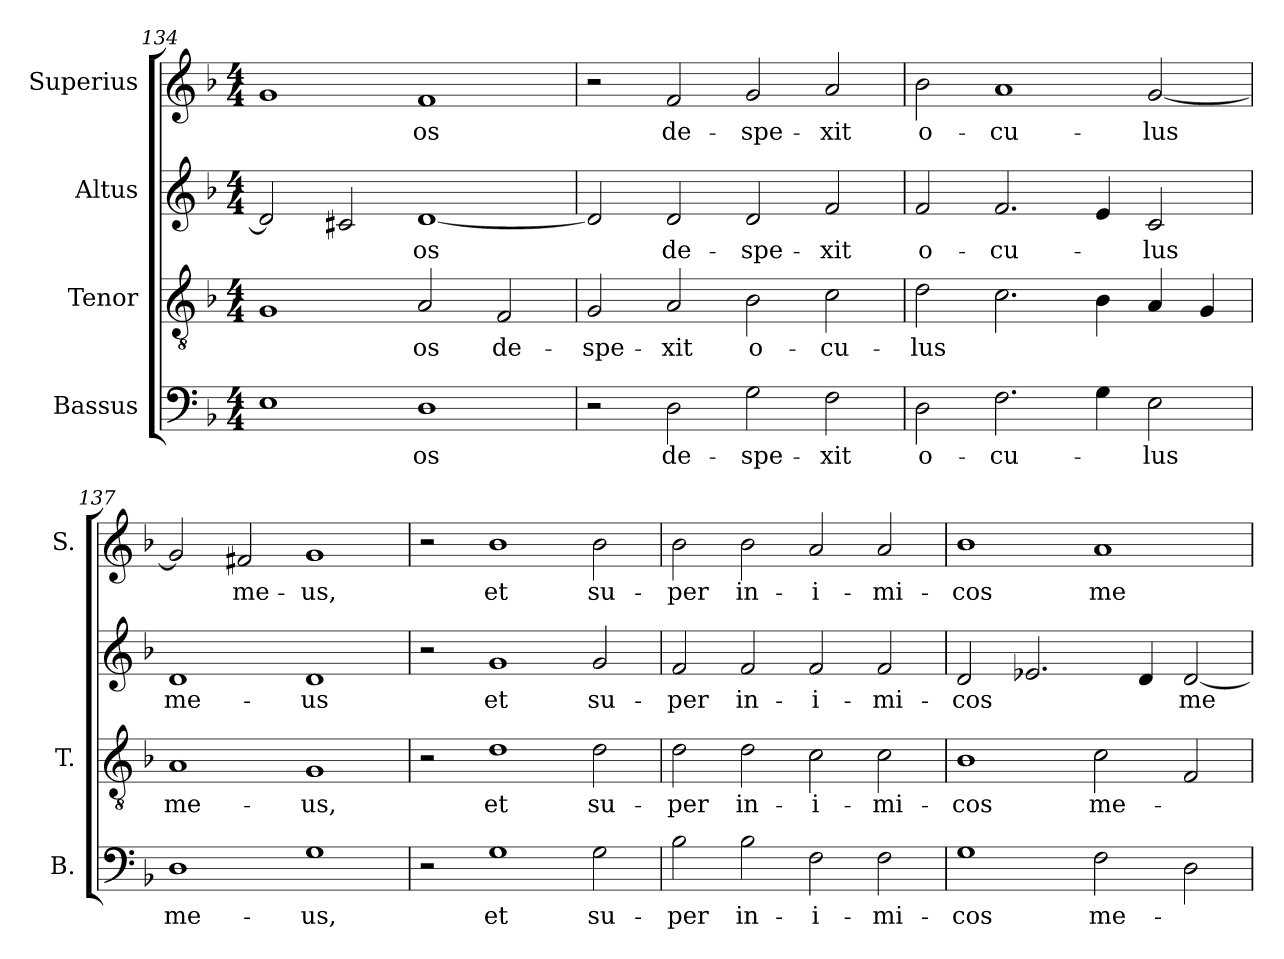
**kern	**text	**kern	**text	**kern	**text	**kern	**text
*part4	*part4	*part3	*part3	*part2	*part2	*part1	*part1
*staff4	*staff4	*staff3	*staff3	*staff2	*staff2	*staff1	*staff1
*I"Bassus	*	*I"Tenor	*	*I"Altus	*	*I"Superius	*
*I'B.	*	*I'T.	*	*	*	*I'S.	*
*clefF4	*	*clefGv2	*	*clefG2	*	*clefG2	*
*	*	*ITrd7c12	*	*	*	*	*
*k[b-]	*	*k[b-]	*	*k[b-]	*	*k[b-]	*
*F:	*	*F:	*	*F:	*	*F:	*
*M4/4	*	*M4/4	*	*M4/4	*	*M4/4	*
=134	=134	=134	=134	=134	=134	=134	=134
1Ei	.	1GGi	.	2di/]	.	1gi	.
.	.	.	.	2c#Xi/	.	.	.
!	!LO:LY:b:color=#000000	!	!	!	!	!	!
!	!	!	!LO:LY:b:color=#000000	!	!	!	!
!	!	!	!	!	!LO:LY:b:color=#000000	!	!
!	!	!	!	!	!	!	!LO:LY:b:color=#000000
1Di	-os	2AAi/	-os	[<1di	-os	1fi	-os
!	!	!	!LO:LY:b:color=#000000	!	!	!	!
.	.	2FFi/	de-	.	.	.	.
=135	=135	=135	=135	=135	=135	=135	=135
!	!	!	!LO:LY:b:color=#000000	!	!	!	!
2r	.	2GGi/	-spe-	2di/]	.	2r	.
!	!LO:LY:b:color=#000000	!	!	!	!	!	!
!	!	!	!LO:LY:b:color=#000000	!	!	!	!
!	!	!	!	!	!LO:LY:b:color=#000000	!	!
!	!	!	!	!	!	!	!LO:LY:b:color=#000000
2Di\	de-	2AAi/	-xit	2di/	de-	2fi/	de-
!	!LO:LY:b:color=#000000	!	!	!	!	!	!
!	!	!	!LO:LY:b:color=#000000	!	!	!	!
!	!	!	!	!	!LO:LY:b:color=#000000	!	!
!	!	!	!	!	!	!	!LO:LY:b:color=#000000
2Gi\	-spe-	2BB-i\	o-	2di/	-spe-	2gi/	-spe-
!	!LO:LY:b:color=#000000	!	!	!	!	!	!
!	!	!	!LO:LY:b:color=#000000	!	!	!	!
!	!	!	!	!	!LO:LY:b:color=#000000	!	!
!	!	!	!	!	!	!	!LO:LY:b:color=#000000
2Fi\	-xit	2Ci\	-cu-	2fi/	-xit	2ai/	-xit
=136	=136	=136	=136	=136	=136	=136	=136
!	!LO:LY:b:color=#000000	!	!	!	!	!	!
!	!	!	!LO:LY:b:color=#000000	!	!	!	!
!	!	!	!	!	!LO:LY:b:color=#000000	!	!
!	!	!	!	!	!	!	!LO:LY:b:color=#000000
2Di\	o-	2Di\	-lus	2fi/	o-	2b-i\	o-
!	!LO:LY:b:color=#000000	!	!	!	!	!	!
!	!	!	!	!	!LO:LY:b:color=#000000	!	!
!	!	!	!	!	!	!	!LO:LY:b:color=#000000
2.Fi\	-cu-	2.Ci\	.	2.fi/	-cu-	1ai	-cu-
4Gi\	.	4BB-i\	.	4ei/	.	.	.
!	!LO:LY:b:color=#000000	!	!	!	!	!	!
!	!	!	!	!	!LO:LY:b:color=#000000	!	!
!	!	!	!	!	!	!	!LO:LY:b:color=#000000
2Ei\	-lus	4AAi/	.	2ci/	-lus	[<2gi/	-lus
.	.	4GGi/	.	.	.	.	.
!!LO:PB:g=z
=137	=137	=137	=137	=137	=137	=137	=137
!	!LO:LY:b:color=#000000	!	!	!	!	!	!
!	!	!	!LO:LY:b:color=#000000	!	!	!	!
!	!	!	!	!	!LO:LY:b:color=#000000	!	!
1Di	me-	1AAi	me-	1di	me-	2gi/]	.
!	!	!	!	!	!	!	!LO:LY:b:color=#000000
.	.	.	.	.	.	2f#Xi/	me-
!	!LO:LY:b:color=#000000	!	!	!	!	!	!
!	!	!	!LO:LY:b:color=#000000	!	!	!	!
!	!	!	!	!	!LO:LY:b:color=#000000	!	!
!	!	!	!	!	!	!	!LO:LY:b:color=#000000
1Gi	-us,	1GGi	-us,	1di	-us	1gi	-us,
=138	=138	=138	=138	=138	=138	=138	=138
2r	.	2r	.	2r	.	2r	.
!	!LO:LY:b:color=#000000	!	!	!	!	!	!
!	!	!	!LO:LY:b:color=#000000	!	!	!	!
!	!	!	!	!	!LO:LY:b:color=#000000	!	!
!	!	!	!	!	!	!	!LO:LY:b:color=#000000
1Gi	et	1Di	et	1gi	et	1b-i	et
!	!LO:LY:b:color=#000000	!	!	!	!	!	!
!	!	!	!LO:LY:b:color=#000000	!	!	!	!
!	!	!	!	!	!LO:LY:b:color=#000000	!	!
!	!	!	!	!	!	!	!LO:LY:b:color=#000000
2Gi\	su-	2Di\	su-	2gi/	su-	2b-i\	su-
=139	=139	=139	=139	=139	=139	=139	=139
!	!LO:LY:b:color=#000000	!	!	!	!	!	!
!	!	!	!LO:LY:b:color=#000000	!	!	!	!
!	!	!	!	!	!LO:LY:b:color=#000000	!	!
!	!	!	!	!	!	!	!LO:LY:b:color=#000000
2B-i\	-per	2Di\	-per	2fi/	-per	2b-i\	-per
!	!LO:LY:b:color=#000000	!	!	!	!	!	!
!	!	!	!LO:LY:b:color=#000000	!	!	!	!
!	!	!	!	!	!LO:LY:b:color=#000000	!	!
!	!	!	!	!	!	!	!LO:LY:b:color=#000000
2B-i\	in-	2Di\	in-	2fi/	in-	2b-i\	in-
!	!LO:LY:b:color=#000000	!	!	!	!	!	!
!	!	!	!LO:LY:b:color=#000000	!	!	!	!
!	!	!	!	!	!LO:LY:b:color=#000000	!	!
!	!	!	!	!	!	!	!LO:LY:b:color=#000000
2Fi\	-i-	2Ci\	-i-	2fi/	-i-	2ai/	-i-
!	!LO:LY:b:color=#000000	!	!	!	!	!	!
!	!	!	!LO:LY:b:color=#000000	!	!	!	!
!	!	!	!	!	!LO:LY:b:color=#000000	!	!
!	!	!	!	!	!	!	!LO:LY:b:color=#000000
2Fi\	-mi-	2Ci\	-mi-	2fi/	-mi-	2ai/	-mi-
=140	=140	=140	=140	=140	=140	=140	=140
!	!LO:LY:b:color=#000000	!	!	!	!	!	!
!	!	!	!LO:LY:b:color=#000000	!	!	!	!
!	!	!	!	!	!LO:LY:b:color=#000000	!	!
!	!	!	!	!	!	!	!LO:LY:b:color=#000000
1Gi	-cos	1BB-i	-cos	2di/	-cos	1b-i	-cos
.	.	.	.	2.e-Xi/	.	.	.
!	!LO:LY:b:color=#000000	!	!	!	!	!	!
!	!	!	!LO:LY:b:color=#000000	!	!	!	!
!	!	!	!	!	!	!	!LO:LY:b:color=#000000
2Fi\	me-	2Ci\	me-	.	.	1ai	me-
.	.	.	.	4di/	.	.	.
!	!	!	!	!	!LO:LY:b:color=#000000	!	!
2Di\	.	2FFi/	.	[<2di/	me-	.	.
=	=	=	=	=	=	=	=
*-	*-	*-	*-	*-	*-	*-	*-
